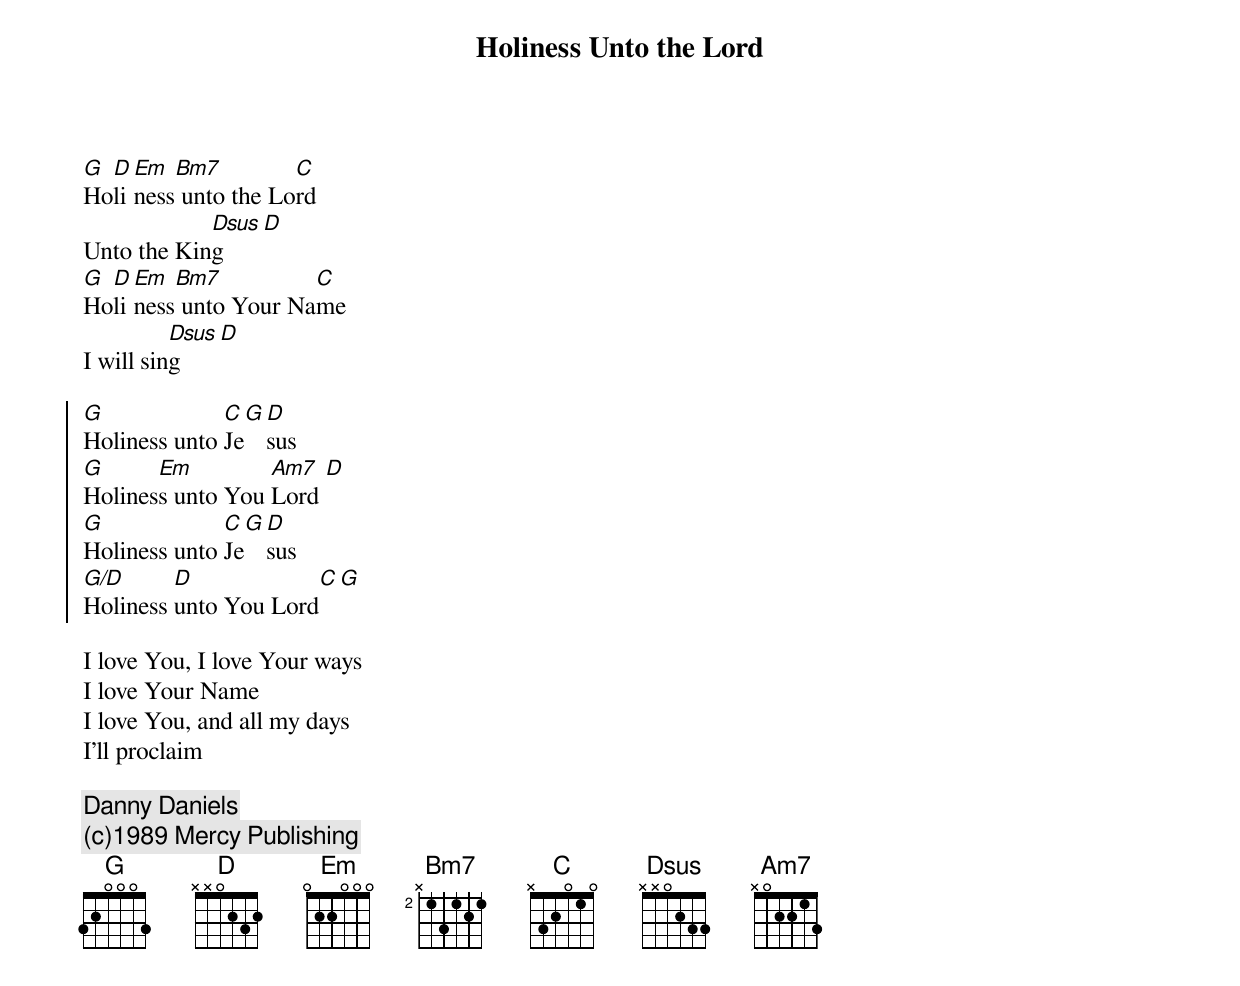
{t:Holiness Unto the Lord}
[G]Ho[D]li[Em]ness[Bm7] unto the Lo[C]rd
Unto the Kin[Dsus]g [D]
[G]Ho[D]li[Em]ness[Bm7] unto Your Na[C]me
I will sin[Dsus]g [D]

{soc}
[G]Holiness unto [C]Je[G][D]sus
[G]Holines[Em]s unto You [Am7]Lord [D]
[G]Holiness unto [C]Je[G][D]sus
[G/D]Holiness [D]unto You Lord[C][G]
{eoc}

I love You, I love Your ways
I love Your Name
I love You, and all my days
I'll proclaim

{c:Danny Daniels}
{c:(c)1989 Mercy Publishing}
